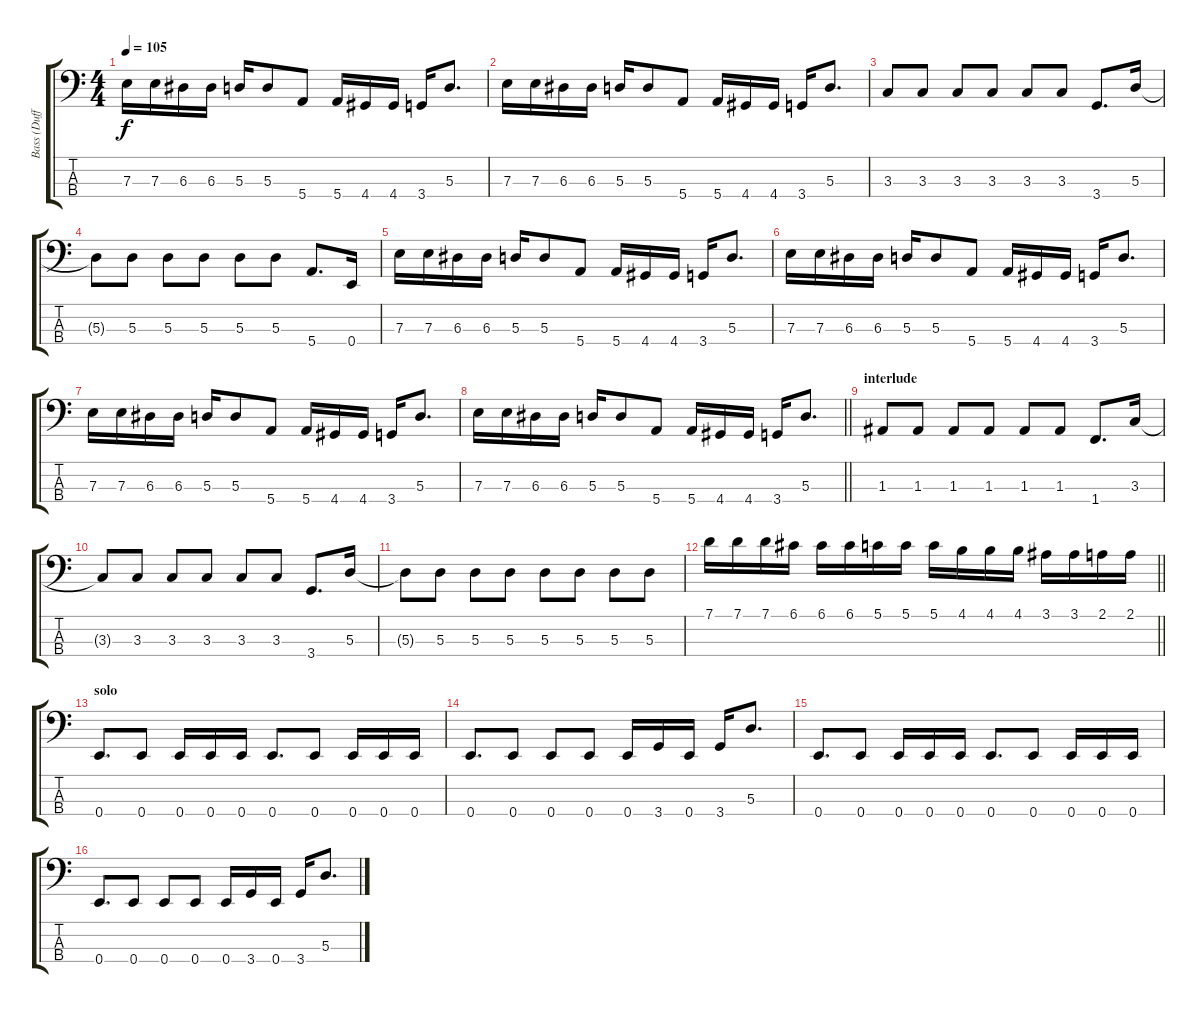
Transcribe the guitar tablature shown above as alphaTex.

\track ("Bass (Duff McKagan)" "Bass (Duff") {instrument electricbasspick}
\staff {score tabs}
\tuning (G2 D2 A1 E1) {hide}
\ts (4 4)
\tempo 105
\clef f4
\ks c
7.3.16{dy f} 7.3.16 6.3.16 6.3.16 5.3.16 5.3.8 5.4.8 5.4.16 4.4.16 4.4.16 3.4.16 5.3.8{d} |
7.3.16 7.3.16 6.3.16 6.3.16 5.3.16 5.3.8 5.4.8 5.4.16 4.4.16 4.4.16 3.4.16 5.3.8{d} |
3.3.8 3.3.8 3.3.8 3.3.8 3.3.8 3.3.8 3.4.8{d} 5.3.16 |
5.3{t}.8 5.3.8 5.3.8 5.3.8 5.3.8 5.3.8 5.4.8{d} 0.4.16 |
7.3.16 7.3.16 6.3.16 6.3.16 5.3.16 5.3.8 5.4.8 5.4.16 4.4.16 4.4.16 3.4.16 5.3.8{d} |
7.3.16 7.3.16 6.3.16 6.3.16 5.3.16 5.3.8 5.4.8 5.4.16 4.4.16 4.4.16 3.4.16 5.3.8{d} |
7.3.16 7.3.16 6.3.16 6.3.16 5.3.16 5.3.8 5.4.8 5.4.16 4.4.16 4.4.16 3.4.16 5.3.8{d} |
\barLineRight lightlight
7.3.16 7.3.16 6.3.16 6.3.16 5.3.16 5.3.8 5.4.8 5.4.16 4.4.16 4.4.16 3.4.16 5.3.8{d} |
\section ("" "interlude")
1.3.8 1.3.8 1.3.8 1.3.8 1.3.8 1.3.8 1.4.8{d} 3.3.16 |
3.3{t}.8 3.3.8 3.3.8 3.3.8 3.3.8 3.3.8 3.4.8{d} 5.3.16 |
5.3{t}.8 5.3.8 5.3.8 5.3.8 5.3.8 5.3.8 5.3.8 5.3.8 |
\barLineRight lightlight
7.1.16 7.1.16 7.1.16 6.1.16 6.1.16 6.1.16 5.1.16 5.1.16 5.1.16 4.1.16 4.1.16 4.1.16 3.1.16 3.1.16 2.1.16 2.1.16 |
\section ("" "solo")
0.4.8{d} 0.4.8 0.4.16 0.4.16 0.4.16 0.4.8{d} 0.4.8 0.4.16 0.4.16 0.4.16 |
0.4.8{d} 0.4.8 0.4.8 0.4.8 0.4.16 3.4.16 0.4.16 3.4.16 5.3.8{d} |
0.4.8{d} 0.4.8 0.4.16 0.4.16 0.4.16 0.4.8{d} 0.4.8 0.4.16 0.4.16 0.4.16 |
0.4.8{d} 0.4.8 0.4.8 0.4.8 0.4.16 3.4.16 0.4.16 3.4.16 5.3.8{d}
